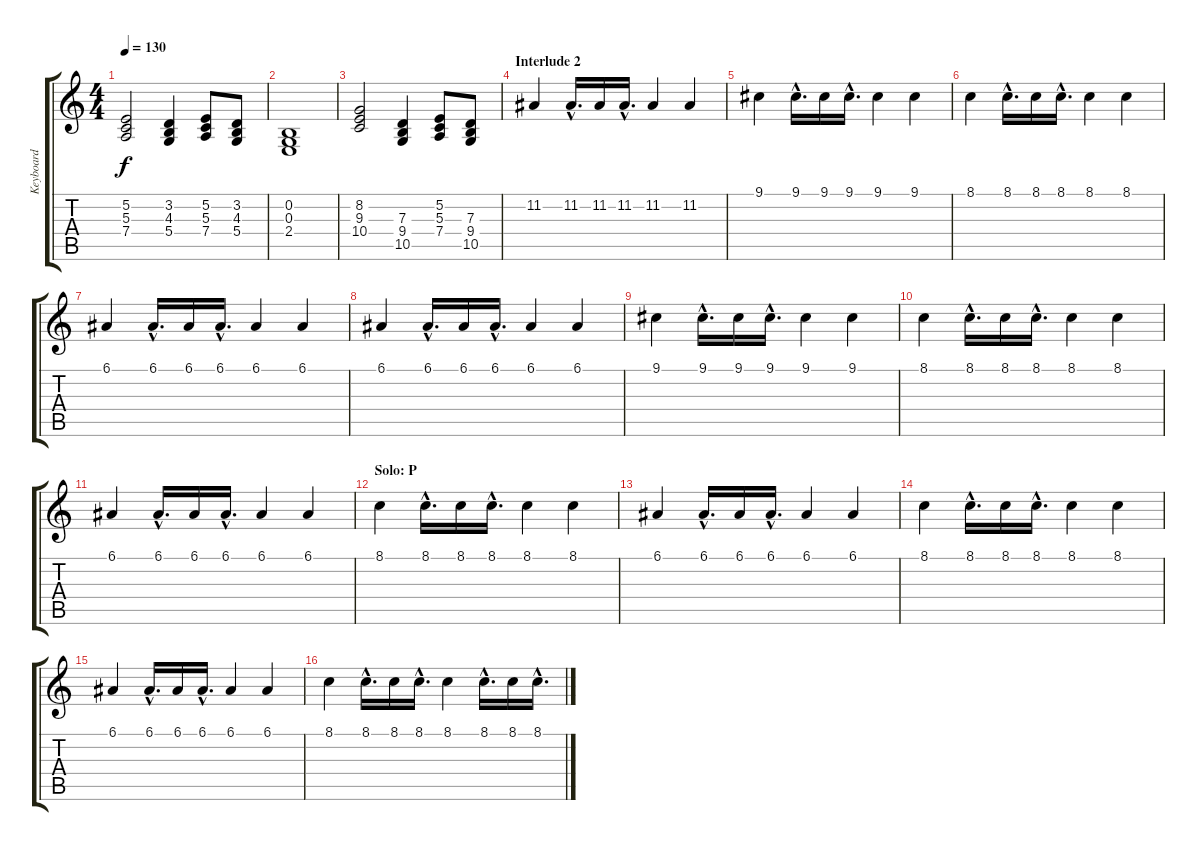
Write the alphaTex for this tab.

\track ("Keyboard" "Keyboard") {instrument drawbarorgan}
\staff {score tabs}
\tuning (E4 B3 G3 D3 A2 E2) {hide}
\ts (4 4)
\tempo 130
\clef g2
\ks c
(5.2 5.3 7.4).2{dy f} (3.2 4.3 5.4).4 (5.2 5.3 7.4).8 (3.2 4.3 5.4).8 |
(0.2 0.3 2.4).1 |
(8.2 9.3 10.4).2 (7.3 9.4 10.5).4 (5.2 5.3 7.4).8 (7.3 9.4 10.5).8 |
\section ("" "Interlude 2")
11.2.4 11.2{hac}.16{d} 11.2.16 11.2{hac}.16{d} 11.2.4 11.2.4 |
9.1.4 9.1{hac}.16{d} 9.1.16 9.1{hac}.16{d} 9.1.4 9.1.4 |
8.1.4 8.1{hac}.16{d} 8.1.16 8.1{hac}.16{d} 8.1.4 8.1.4 |
6.1.4 6.1{hac}.16{d} 6.1.16 6.1{hac}.16{d} 6.1.4 6.1.4 |
6.1.4 6.1{hac}.16{d} 6.1.16 6.1{hac}.16{d} 6.1.4 6.1.4 |
9.1.4 9.1{hac}.16{d} 9.1.16 9.1{hac}.16{d} 9.1.4 9.1.4 |
8.1.4 8.1{hac}.16{d} 8.1.16 8.1{hac}.16{d} 8.1.4 8.1.4 |
6.1.4 6.1{hac}.16{d} 6.1.16 6.1{hac}.16{d} 6.1.4 6.1.4 |
\section ("" "Solo: P")
8.1.4 8.1{hac}.16{d} 8.1.16 8.1{hac}.16{d} 8.1.4 8.1.4 |
6.1.4 6.1{hac}.16{d} 6.1.16 6.1{hac}.16{d} 6.1.4 6.1.4 |
8.1.4 8.1{hac}.16{d} 8.1.16 8.1{hac}.16{d} 8.1.4 8.1.4 |
6.1.4 6.1{hac}.16{d} 6.1.16 6.1{hac}.16{d} 6.1.4 6.1.4 |
8.1.4 8.1{hac}.16{d} 8.1.16 8.1{hac}.16{d} 8.1.4 8.1{hac}.16{d} 8.1.16 8.1{hac}.16{d}
